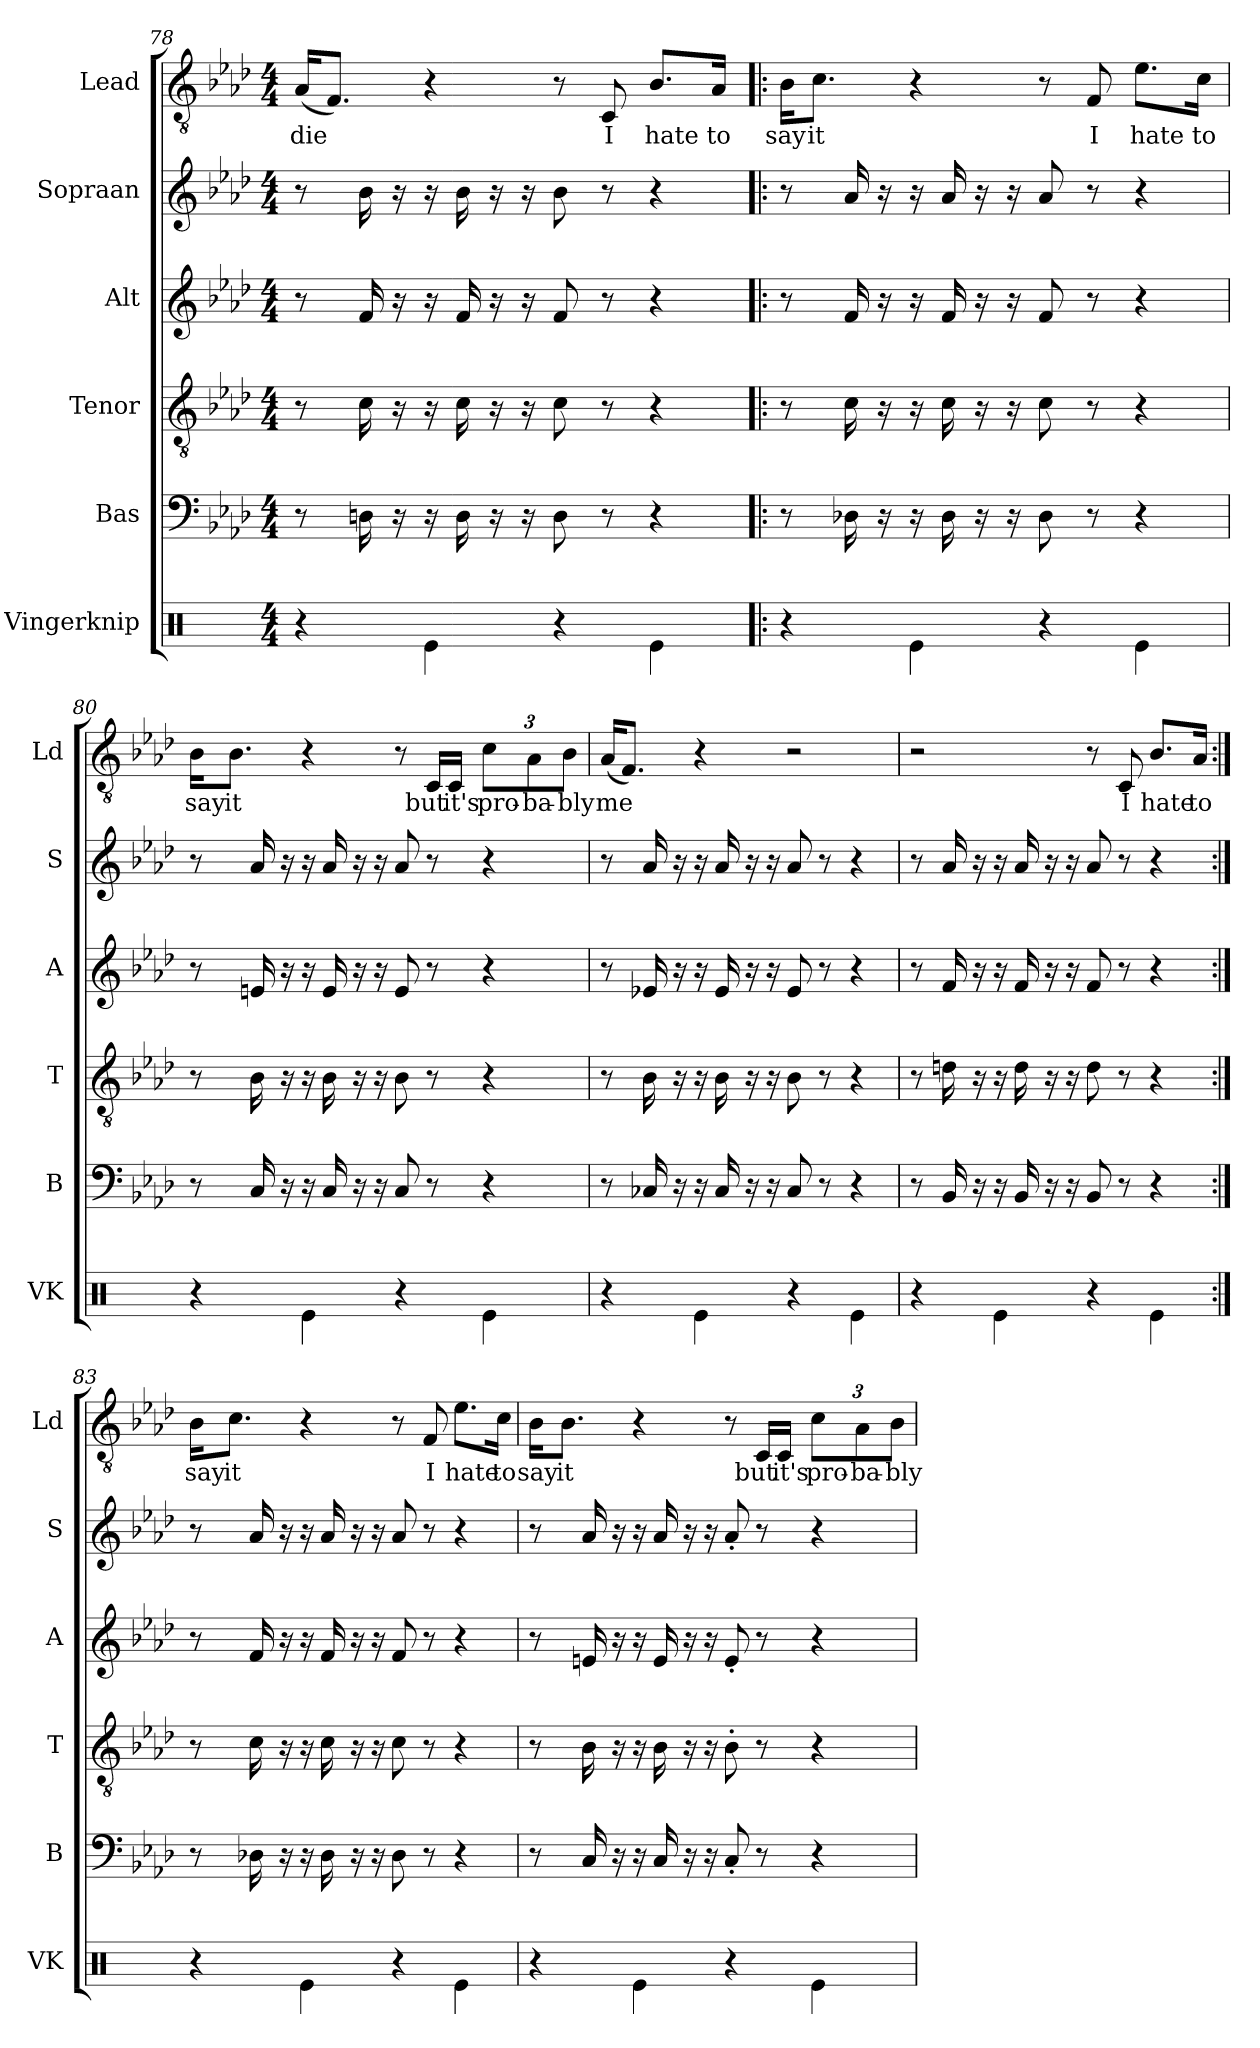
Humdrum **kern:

**kern	**kern	**kern	**kern	**kern	**kern	**text
*part6	*part5	*part4	*part3	*part2	*part1	*part1
*staff6	*staff5	*staff4	*staff3	*staff2	*staff1	*staff1
*I"Vingerknip	*I"Bas	*I"Tenor	*I"Alt	*I"Sopraan	*I"Lead	*
*I'VK	*I'B	*I'T	*I'A	*I'S	*I'Ld	*
*clefX	*clefF4	*clefGv2	*clefG2	*clefG2	*clefGv2	*
*k[]	*k[b-e-a-d-]	*k[b-e-a-d-]	*k[b-e-a-d-]	*k[b-e-a-d-]	*k[b-e-a-d-]	*
*M4/4	*M4/4	*M4/4	*M4/4	*M4/4	*M4/4	*
=78	=78	=78	=78	=78	=78	=78
!	!	!	!	!	!	!LO:LY:b
4r	8r	8r	8r	8r	(<16A-/KL	die
.	.	.	.	.	8.F/J)	.
.	16Dn\	16c\	16f/	16b-\	.	.
.	16r	16r	16r	16r	.	.
4Re\	16r	16r	16r	16r	4r	.
.	16D\	16c\	16f/	16b-\	.	.
.	16r	16r	16r	16r	.	.
.	16r	16r	16r	16r	.	.
4r	8D\	8c\	8f/	8b-\	8r	.
!	!	!	!	!	!	!LO:LY:b
.	8r	8r	8r	8r	8C/	I
!	!	!	!	!	!	!LO:LY:b
4Re\	4r	4r	4r	4r	8.B-/L	hate
!	!	!	!	!	!	!LO:LY:b
.	.	.	.	.	16A-/Jk	to
!!LO:LB:g=z
=79!|:	=79!|:	=79!|:	=79!|:	=79!|:	=79!|:	=79!|:
!	!	!	!	!	!	!LO:LY:b
4r	8r	8r	8r	8r	16B-\KL	say
!	!	!	!	!	!	!LO:LY:b
.	.	.	.	.	8.c\J	it
.	16D-X\	16c\	16f/	16a-/	.	.
.	16r	16r	16r	16r	.	.
4Re\	16r	16r	16r	16r	4r	.
.	16D-\	16c\	16f/	16a-/	.	.
.	16r	16r	16r	16r	.	.
.	16r	16r	16r	16r	.	.
4r	8D-\	8c\	8f/	8a-/	8r	.
!	!	!	!	!	!	!LO:LY:b
.	8r	8r	8r	8r	8F/	I
!	!	!	!	!	!	!LO:LY:b
4Re\	4r	4r	4r	4r	8.e-\L	hate
!	!	!	!	!	!	!LO:LY:b
.	.	.	.	.	16c\Jk	to
=80	=80	=80	=80	=80	=80	=80
!	!	!	!	!	!	!LO:LY:b
4r	8r	8r	8r	8r	16B-\KL	say
!	!	!	!	!	!	!LO:LY:b
.	.	.	.	.	8.B-\J	it
.	16C/	16B-\	16en/	16a-/	.	.
.	16r	16r	16r	16r	.	.
4Re\	16r	16r	16r	16r	4r	.
.	16C/	16B-\	16e/	16a-/	.	.
.	16r	16r	16r	16r	.	.
.	16r	16r	16r	16r	.	.
4r	8C/	8B-\	8e/	8a-/	8r	.
!	!	!	!	!	!	!LO:LY:b
.	8r	8r	8r	8r	16C/LL	but
!	!	!	!	!	!	!LO:LY:b
.	.	.	.	.	16C/JJ	it's
*	*	*	*	*	*Xbrackettup	*
!	!	!	!	!	!	!LO:LY:b
4Re\	4r	4r	4r	4r	12c\L	pro-
!	!	!	!	!	!	!LO:LY:b
.	.	.	.	.	12A-\	-ba-
!	!	!	!	!	!	!LO:LY:b
.	.	.	.	.	12B-\J	-bly
!!LO:LB:g=z
=81	=81	=81	=81	=81	=81	=81
!	!	!	!	!	!	!LO:LY:b
4r	8r	8r	8r	8r	(<16A-/KL	me
.	.	.	.	.	8.F/J)	.
.	16C-X/	16B-\	16e-X/	16a-/	.	.
.	16r	16r	16r	16r	.	.
4Re\	16r	16r	16r	16r	4r	.
.	16C-/	16B-\	16e-/	16a-/	.	.
.	16r	16r	16r	16r	.	.
.	16r	16r	16r	16r	.	.
4r	8C-/	8B-\	8e-/	8a-/	2r	.
.	8r	8r	8r	8r	.	.
4Re\	4r	4r	4r	4r	.	.
=82	=82	=82	=82	=82	=82	=82
4r	8r	8r	8r	8r	2r	.
.	16BB-/	16dn\	16f/	16a-/	.	.
.	16r	16r	16r	16r	.	.
4Re\	16r	16r	16r	16r	.	.
.	16BB-/	16d\	16f/	16a-/	.	.
.	16r	16r	16r	16r	.	.
.	16r	16r	16r	16r	.	.
4r	8BB-/	8d\	8f/	8a-/	8r	.
!	!	!	!	!	!	!LO:LY:b
.	8r	8r	8r	8r	8C/	I
!	!	!	!	!	!	!LO:LY:b
4Re\	4r	4r	4r	4r	8.B-/L	hate
!	!	!	!	!	!	!LO:LY:b
.	.	.	.	.	16A-/Jk	to
=83:|!	=83:|!	=83:|!	=83:|!	=83:|!	=83:|!	=83:|!
!	!	!	!	!	!	!LO:LY:b
4r	8r	8r	8r	8r	16B-\KL	say
!	!	!	!	!	!	!LO:LY:b
.	.	.	.	.	8.c\J	it
.	16D-X\	16c\	16f/	16a-/	.	.
.	16r	16r	16r	16r	.	.
4Re\	16r	16r	16r	16r	4r	.
.	16D-\	16c\	16f/	16a-/	.	.
.	16r	16r	16r	16r	.	.
.	16r	16r	16r	16r	.	.
4r	8D-\	8c\	8f/	8a-/	8r	.
!	!	!	!	!	!	!LO:LY:b
.	8r	8r	8r	8r	8F/	I
!	!	!	!	!	!	!LO:LY:b
4Re\	4r	4r	4r	4r	8.e-\L	hate
!	!	!	!	!	!	!LO:LY:b
.	.	.	.	.	16c\Jk	to
!!LO:PB:g=z
=84	=84	=84	=84	=84	=84	=84
!	!	!	!	!	!	!LO:LY:b
4r	8r	8r	8r	8r	16B-\KL	say
!	!	!	!	!	!	!LO:LY:b
.	.	.	.	.	8.B-\J	it
.	16C/	16B-\	16en/	16a-/	.	.
.	16r	16r	16r	16r	.	.
4Re\	16r	16r	16r	16r	4r	.
.	16C/	16B-\	16e/	16a-/	.	.
.	16r	16r	16r	16r	.	.
.	16r	16r	16r	16r	.	.
4r	8C'/	8B-'\	8e'/	8a-'/	8r	.
!	!	!	!	!	!	!LO:LY:b
.	8r	8r	8r	8r	16C/LL	but
!	!	!	!	!	!	!LO:LY:b
.	.	.	.	.	16C/JJ	it's
!	!	!	!	!	!	!LO:LY:b
4Re\	4r	4r	4r	4r	12c\L	pro-
!	!	!	!	!	!	!LO:LY:b
.	.	.	.	.	12A-\	-ba-
!	!	!	!	!	!	!LO:LY:b
.	.	.	.	.	12B-\J	-bly
=	=	=	=	=	=	=
*-	*-	*-	*-	*-	*-	*-
